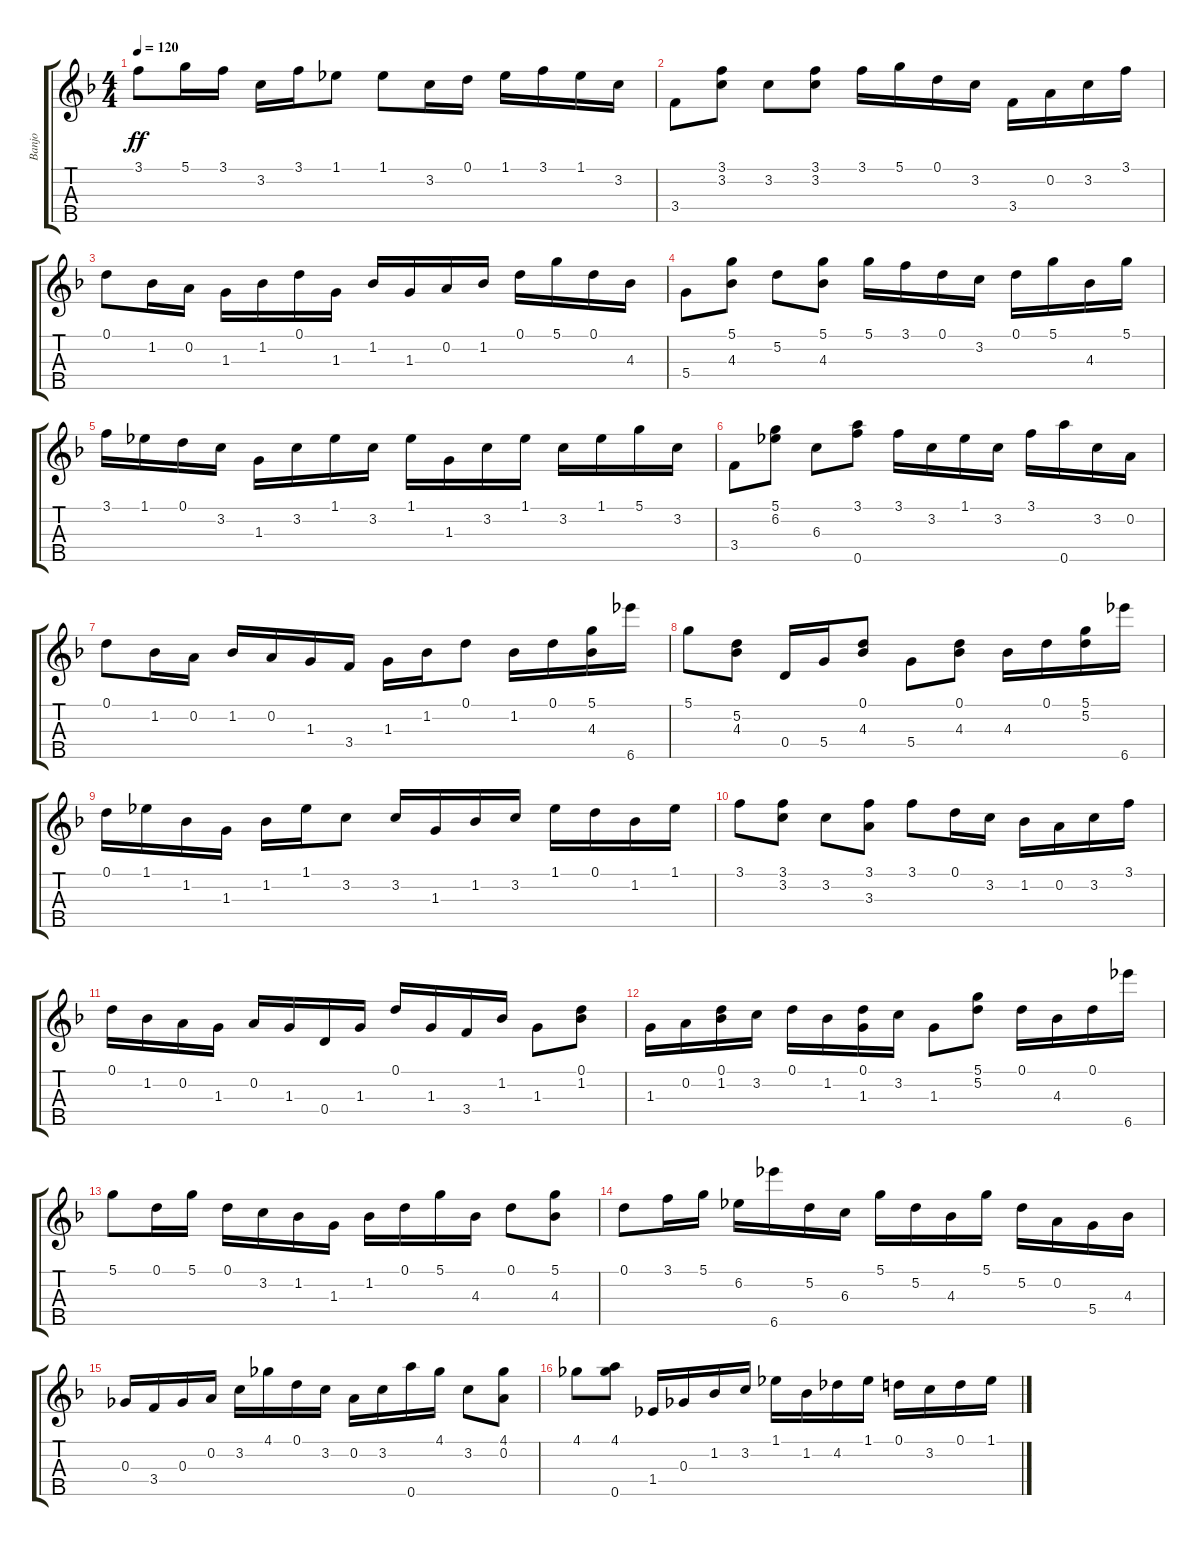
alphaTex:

\track ("Banjo" "Banjo") {instrument banjo}
\staff {score tabs}
\tuning (D4 A3 Gb3 D3 A4) {hide}
\displaytranspose 12
\ts (4 4)
\tempo 120
\clef g2
\ks dminor
3.1.8{dy ff} 5.1.16 3.1.16 3.2.16 3.1.16 1.1.8 1.1.8 3.2.16 0.1.16 1.1.16 3.1.16 1.1.16 3.2.16 |
3.4.8 (3.1 3.2).8 3.2.8 (3.1 3.2).8 3.1.16 5.1.16 0.1.16 3.2.16 3.4.16 0.2.16 3.2.16 3.1.16 |
0.1.8 1.2.16 0.2.16 1.3.16 1.2.16 0.1.16 1.3.16 1.2.16 1.3.16 0.2.16 1.2.16 0.1.16 5.1.16 0.1.16 4.3.16 |
5.4.8 (5.1 4.3).8 5.2.8 (5.1 4.3).8 5.1.16 3.1.16 0.1.16 3.2.16 0.1.16 5.1.16 4.3.16 5.1.16 |
3.1.16 1.1.16 0.1.16 3.2.16 1.3.16 3.2.16 1.1.16 3.2.16 1.1.16 1.3.16 3.2.16 1.1.16 3.2.16 1.1.16 5.1.16 3.2.16 |
3.4.8 (5.1 6.2).8 6.3.8 (3.1 0.5).8 3.1.16 3.2.16 1.1.16 3.2.16 3.1.16 0.5.16 3.2.16 0.2.16 |
0.1.8 1.2.16 0.2.16 1.2.16 0.2.16 1.3.16 3.4.16 1.3.16 1.2.16 0.1.8 1.2.16 0.1.16 (5.1 4.3).16 6.5.16 |
5.1.8 (5.2 4.3).8 0.4.16 5.4.16 (0.1 4.3).8 5.4.8 (0.1 4.3).8 4.3.16 0.1.16 (5.1 5.2).16 6.5.16 |
0.1.16 1.1.16 1.2.16 1.3.16 1.2.16 1.1.16 3.2.8 3.2.16 1.3.16 1.2.16 3.2.16 1.1.16 0.1.16 1.2.16 1.1.16 |
3.1.8 (3.1 3.2).8 3.2.8 (3.1 3.3).8 3.1.8 0.1.16 3.2.16 1.2.16 0.2.16 3.2.16 3.1.16 |
0.1.16 1.2.16 0.2.16 1.3.16 0.2.16 1.3.16 0.4.16 1.3.16 0.1.16 1.3.16 3.4.16 1.2.16 1.3.8 (0.1 1.2).8 |
1.3.16 0.2.16 (0.1 1.2).16 3.2.16 0.1.16 1.2.16 (0.1 1.3).16 3.2.16 1.3.8 (5.1 5.2).8 0.1.16 4.3.16 0.1.16 6.5.16 |
5.1.8 0.1.16 5.1.16 0.1.16 3.2.16 1.2.16 1.3.16 1.2.16 0.1.16 5.1.16 4.3.16 0.1.8 (5.1 4.3).8 |
0.1.8 3.1.16 5.1.16 6.2.16 6.5.16 5.2.16 6.3.16 5.1.16 5.2.16 4.3.16 5.1.16 5.2.16 0.2.16 5.4.16 4.3.16 |
0.3.16 3.4.16 0.3.16 0.2.16 3.2.16 4.1.16 0.1.16 3.2.16 0.2.16 3.2.16 0.5.16 4.1.16 3.2.8 (4.1 0.2).8 |
4.1.8 (4.1 0.5).8 1.4.16 0.3.16 1.2.16 3.2.16 1.1.16 1.2.16 4.2.16 1.1.16 0.1.16 3.2.16 0.1.16 1.1.16
